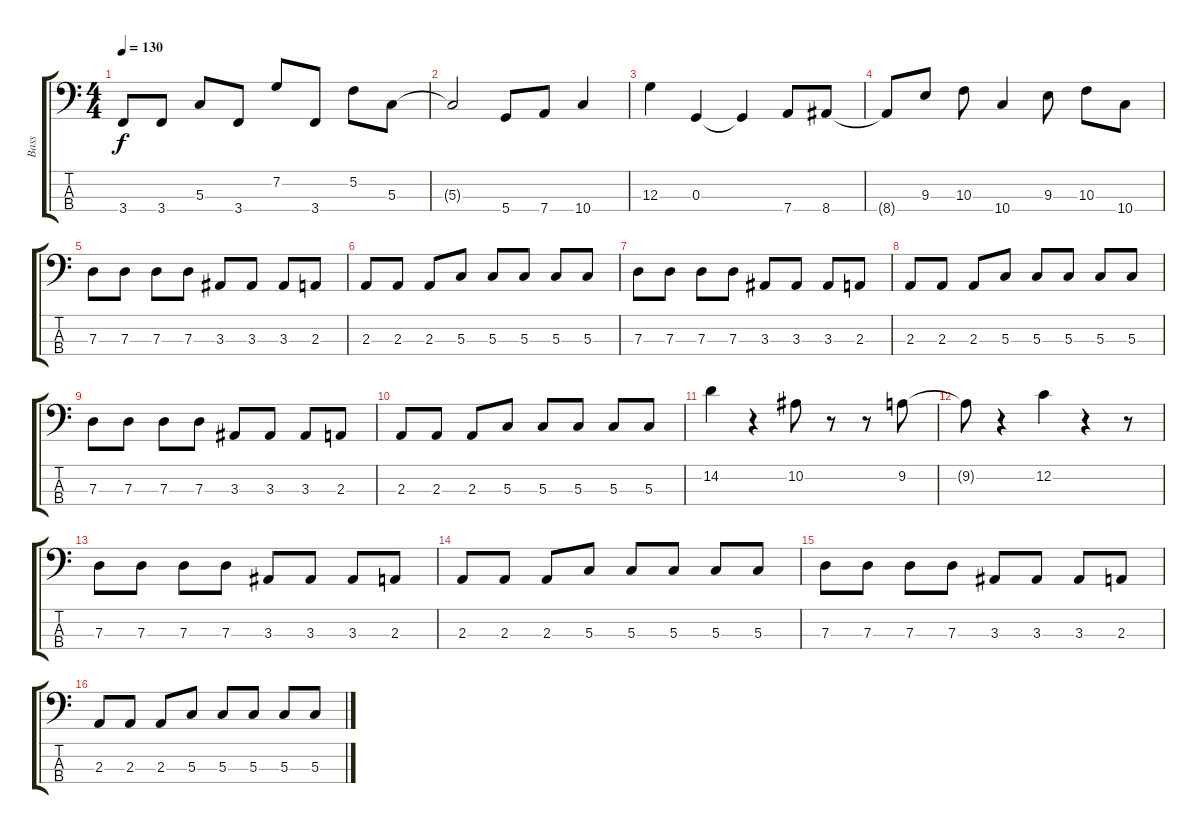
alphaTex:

\track ("Bass" "Bass") {instrument electricbassfinger}
\staff {score tabs}
\tuning (F2 C2 G1 D1) {hide}
\ts (4 4)
\tempo 130
\clef f4
\ks c
3.4.8{dy f} 3.4.8 5.3.8 3.4.8 7.2.8 3.4.8 5.2.8 5.3.8 |
5.3{t}.2 5.4.8 7.4.8 10.4.4 |
12.3.4 0.3.4 0.3{t}.4 7.4.8 8.4.8 |
8.4{t}.8 9.3.8 10.3.8 10.4.4 9.3.8 10.3.8 10.4.8 |
7.3.8 7.3.8 7.3.8 7.3.8 3.3.8 3.3.8 3.3.8 2.3.8 |
2.3.8 2.3.8 2.3.8 5.3.8 5.3.8 5.3.8 5.3.8 5.3.8 |
7.3.8 7.3.8 7.3.8 7.3.8 3.3.8 3.3.8 3.3.8 2.3.8 |
2.3.8 2.3.8 2.3.8 5.3.8 5.3.8 5.3.8 5.3.8 5.3.8 |
7.3.8 7.3.8 7.3.8 7.3.8 3.3.8 3.3.8 3.3.8 2.3.8 |
2.3.8 2.3.8 2.3.8 5.3.8 5.3.8 5.3.8 5.3.8 5.3.8 |
14.2.4 r.4 10.2.8 r.8 r.8 9.2.8 |
9.2{t}.8 r.4 12.2.4 r.4 r.8 |
7.3.8 7.3.8 7.3.8 7.3.8 3.3.8 3.3.8 3.3.8 2.3.8 |
2.3.8 2.3.8 2.3.8 5.3.8 5.3.8 5.3.8 5.3.8 5.3.8 |
7.3.8 7.3.8 7.3.8 7.3.8 3.3.8 3.3.8 3.3.8 2.3.8 |
2.3.8 2.3.8 2.3.8 5.3.8 5.3.8 5.3.8 5.3.8 5.3.8
